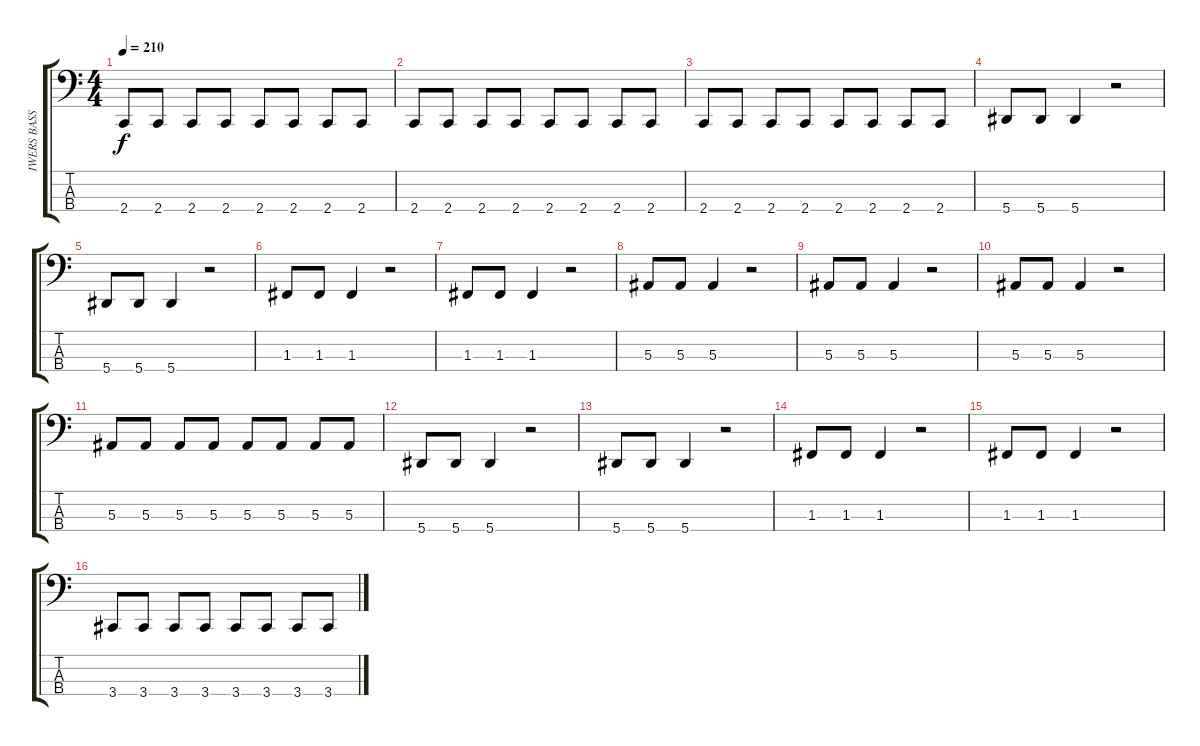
\track ("IWERS BASS" "IWERS BASS") {instrument electricbassfinger}
\staff {score tabs}
\tuning (Eb2 Bb1 F1 Bb0) {hide}
\ts (4 4)
\tempo 210
\clef f4
\ks c
2.4.8{dy f} 2.4.8 2.4.8 2.4.8 2.4.8 2.4.8 2.4.8 2.4.8 |
2.4.8 2.4.8 2.4.8 2.4.8 2.4.8 2.4.8 2.4.8 2.4.8 |
2.4.8 2.4.8 2.4.8 2.4.8 2.4.8 2.4.8 2.4.8 2.4.8 |
5.4.8 5.4.8 5.4.4 r.2 |
5.4.8 5.4.8 5.4.4 r.2 |
1.3.8 1.3.8 1.3.4 r.2 |
1.3.8 1.3.8 1.3.4 r.2 |
5.3.8 5.3.8 5.3.4 r.2 |
5.3.8 5.3.8 5.3.4 r.2 |
5.3.8 5.3.8 5.3.4 r.2 |
5.3.8 5.3.8 5.3.8 5.3.8 5.3.8 5.3.8 5.3.8 5.3.8 |
5.4.8 5.4.8 5.4.4 r.2 |
5.4.8 5.4.8 5.4.4 r.2 |
1.3.8 1.3.8 1.3.4 r.2 |
1.3.8 1.3.8 1.3.4 r.2 |
3.4.8 3.4.8 3.4.8 3.4.8 3.4.8 3.4.8 3.4.8 3.4.8
